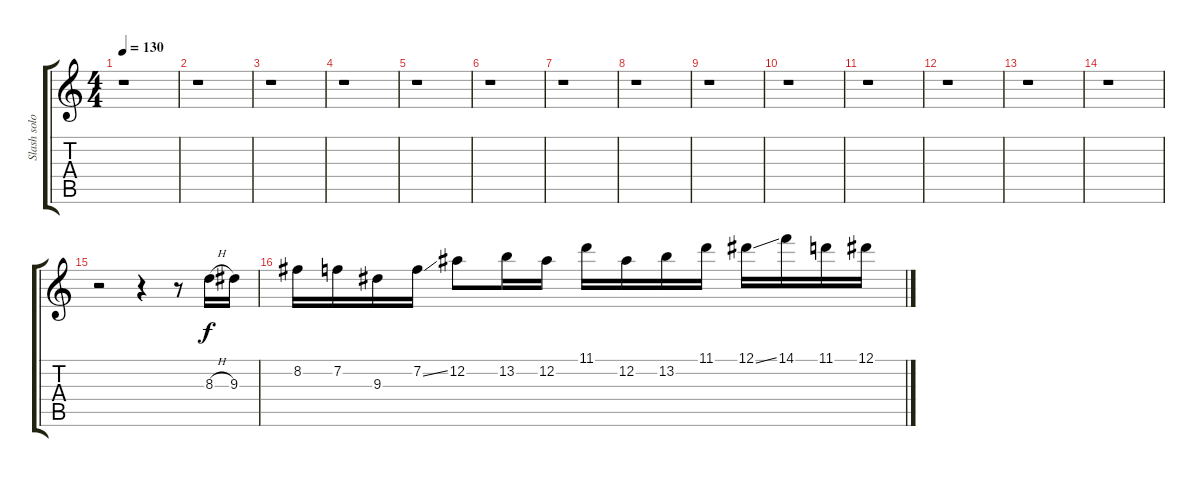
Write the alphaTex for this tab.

\track ("Slash solo 2" "Slash solo") {instrument overdrivenguitar}
\staff {score tabs}
\tuning (Eb4 Bb3 Gb3 Db3 Ab2 Eb2) {hide}
\ts (4 4)
\tempo 130
\clef g2
\ks c
r.1{dy f} |
r.1 |
r.1 |
r.1 |
r.1 |
r.1 |
r.1 |
r.1 |
r.1 |
r.1 |
r.1 |
r.1 |
r.1 |
r.1 |
r.2 r.4 r.8 8.3{h}.16 9.3.16 |
8.2.16 7.2.16 9.3.16 7.2{ss}.16 12.2.8 13.2.16 12.2.16 11.1.16 12.2.16 13.2.16 11.1.16 12.1{ss}.16 14.1.16 11.1.16 12.1.16
